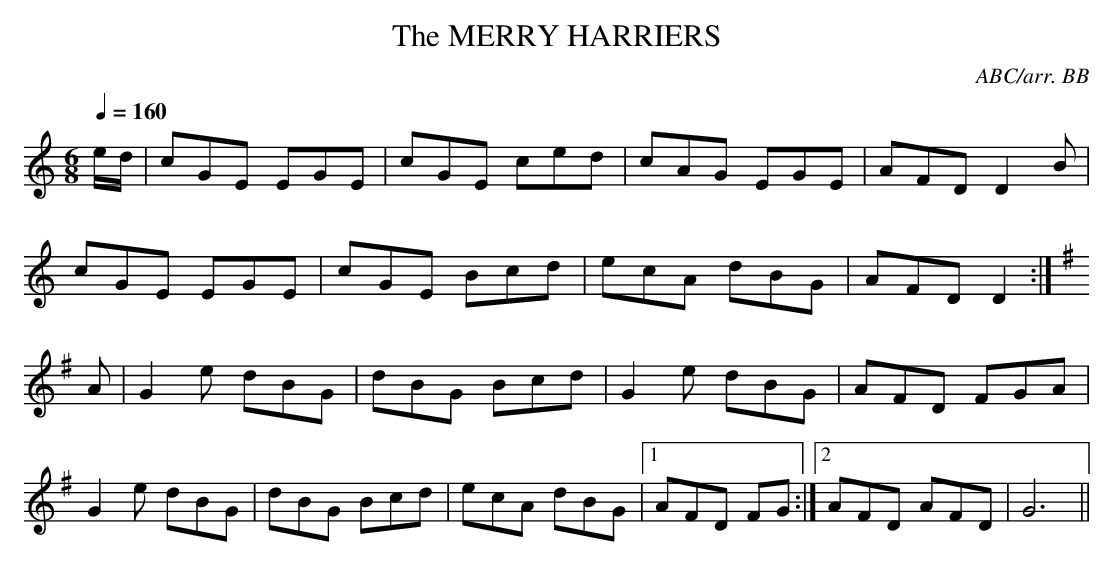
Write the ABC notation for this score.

X:1
T:MERRY HARRIERS, The
C:ABC/arr. BB
Y:"very quick"
an A-B-A structure, but Levey doesn't show that.
Q:1/4=160
L:1/8
M:6/8
K:C % source key: F/C
e/d/|cGE EGE|cGE ced|cAG EGE|AFD D2B|
cGE EGE|cGE Bcd|ecA dBG|AFD D2 :|
K:G
A|G2e dBG|dBG Bcd|G2e dBG|AFD FGA|
G2e dBG|dBG Bcd|ecA dBG|1 AFD FG :|\
[2 AFD AFD |G6||
